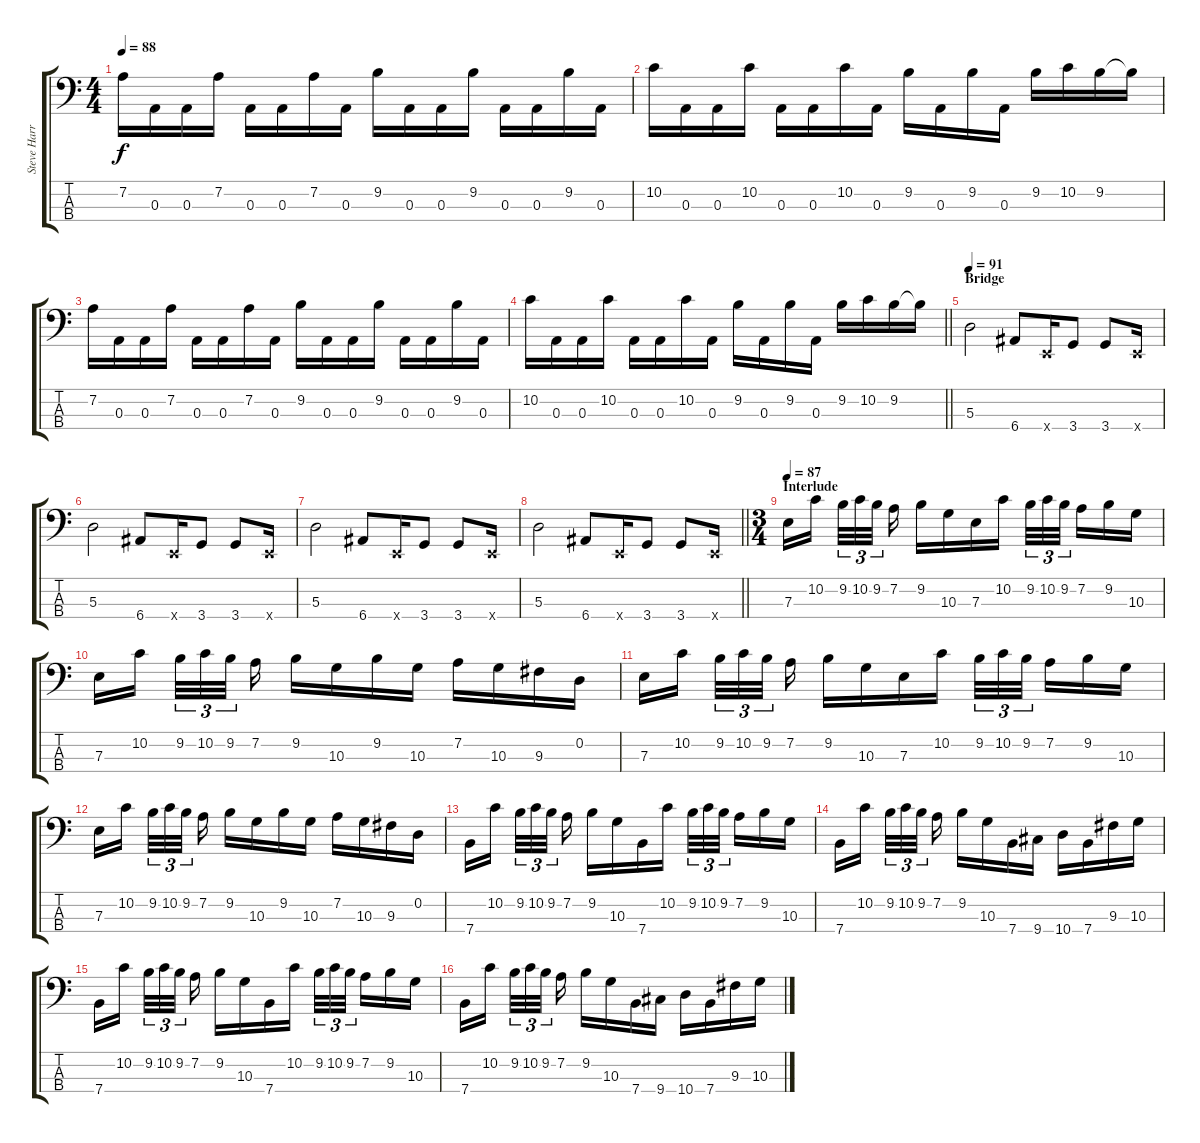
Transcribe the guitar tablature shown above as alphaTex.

\track ("Steve Harris" "Steve Harr") {instrument electricbassfinger}
\staff {score tabs}
\tuning (G2 D2 A1 E1) {hide}
\ts (4 4)
\tempo 88
\clef f4
\ks c
7.2.16{dy f} 0.3.16 0.3.16 7.2.16 0.3.16 0.3.16 7.2.16 0.3.16 9.2.16 0.3.16 0.3.16 9.2.16 0.3.16 0.3.16 9.2.16 0.3.16 |
10.2.16 0.3.16 0.3.16 10.2.16 0.3.16 0.3.16 10.2.16 0.3.16 9.2.16 0.3.16 9.2.16 0.3.16 9.2.16 10.2.16 9.2.16 9.2{t}.16 |
7.2.16 0.3.16 0.3.16 7.2.16 0.3.16 0.3.16 7.2.16 0.3.16 9.2.16 0.3.16 0.3.16 9.2.16 0.3.16 0.3.16 9.2.16 0.3.16 |
\barLineRight lightlight
10.2.16 0.3.16 0.3.16 10.2.16 0.3.16 0.3.16 10.2.16 0.3.16 9.2.16 0.3.16 9.2.16 0.3.16 9.2.16 10.2.16 9.2.16 9.2{t}.16 |
\section ("" "Bridge")
\tempo 91
5.3.2 6.4.8 0.4{x}.16 3.4.8 3.4.8 0.4{x}.16 |
5.3.2 6.4.8 0.4{x}.16 3.4.8 3.4.8 0.4{x}.16 |
5.3.2 6.4.8 0.4{x}.16 3.4.8 3.4.8 0.4{x}.16 |
\barLineRight lightlight
5.3.2 6.4.8 0.4{x}.16 3.4.8 3.4.8 0.4{x}.16 |
\ts (3 4)
\section ("" "Interlude")
\tempo 87
7.3.16 10.2.16{beam splitsecondary} 9.2.32{tu (3 2)} 10.2.32{tu (3 2)} 9.2.32{tu (3 2) beam splitsecondary} 7.2.16 9.2.16 10.3.16 7.3.16 10.2.16 9.2.32{tu (3 2)} 10.2.32{tu (3 2)} 9.2.32{tu (3 2) beam splitsecondary} 7.2.16 9.2.16 10.3.16 |
7.3.16 10.2.16{beam splitsecondary} 9.2.32{tu (3 2)} 10.2.32{tu (3 2)} 9.2.32{tu (3 2) beam splitsecondary} 7.2.16 9.2.16 10.3.16 9.2.16 10.3.16 7.2.16 10.3.16 9.3.16 0.2.16 |
7.3.16 10.2.16{beam splitsecondary} 9.2.32{tu (3 2)} 10.2.32{tu (3 2)} 9.2.32{tu (3 2) beam splitsecondary} 7.2.16 9.2.16 10.3.16 7.3.16 10.2.16 9.2.32{tu (3 2)} 10.2.32{tu (3 2)} 9.2.32{tu (3 2) beam splitsecondary} 7.2.16 9.2.16 10.3.16 |
7.3.16 10.2.16{beam splitsecondary} 9.2.32{tu (3 2)} 10.2.32{tu (3 2)} 9.2.32{tu (3 2) beam splitsecondary} 7.2.16 9.2.16 10.3.16 9.2.16 10.3.16 7.2.16 10.3.16 9.3.16 0.2.16 |
7.4.16 10.2.16{beam splitsecondary} 9.2.32{tu (3 2)} 10.2.32{tu (3 2)} 9.2.32{tu (3 2) beam splitsecondary} 7.2.16 9.2.16 10.3.16 7.4.16 10.2.16 9.2.32{tu (3 2)} 10.2.32{tu (3 2)} 9.2.32{tu (3 2) beam splitsecondary} 7.2.16 9.2.16 10.3.16 |
7.4.16 10.2.16{beam splitsecondary} 9.2.32{tu (3 2)} 10.2.32{tu (3 2)} 9.2.32{tu (3 2) beam splitsecondary} 7.2.16 9.2.16 10.3.16 7.4.16 9.4.16 10.4.16 7.4.16 9.3.16 10.3.16 |
7.4.16 10.2.16{beam splitsecondary} 9.2.32{tu (3 2)} 10.2.32{tu (3 2)} 9.2.32{tu (3 2) beam splitsecondary} 7.2.16 9.2.16 10.3.16 7.4.16 10.2.16 9.2.32{tu (3 2)} 10.2.32{tu (3 2)} 9.2.32{tu (3 2) beam splitsecondary} 7.2.16 9.2.16 10.3.16 |
7.4.16 10.2.16{beam splitsecondary} 9.2.32{tu (3 2)} 10.2.32{tu (3 2)} 9.2.32{tu (3 2) beam splitsecondary} 7.2.16 9.2.16 10.3.16 7.4.16 9.4.16 10.4.16 7.4.16 9.3.16 10.3.16
